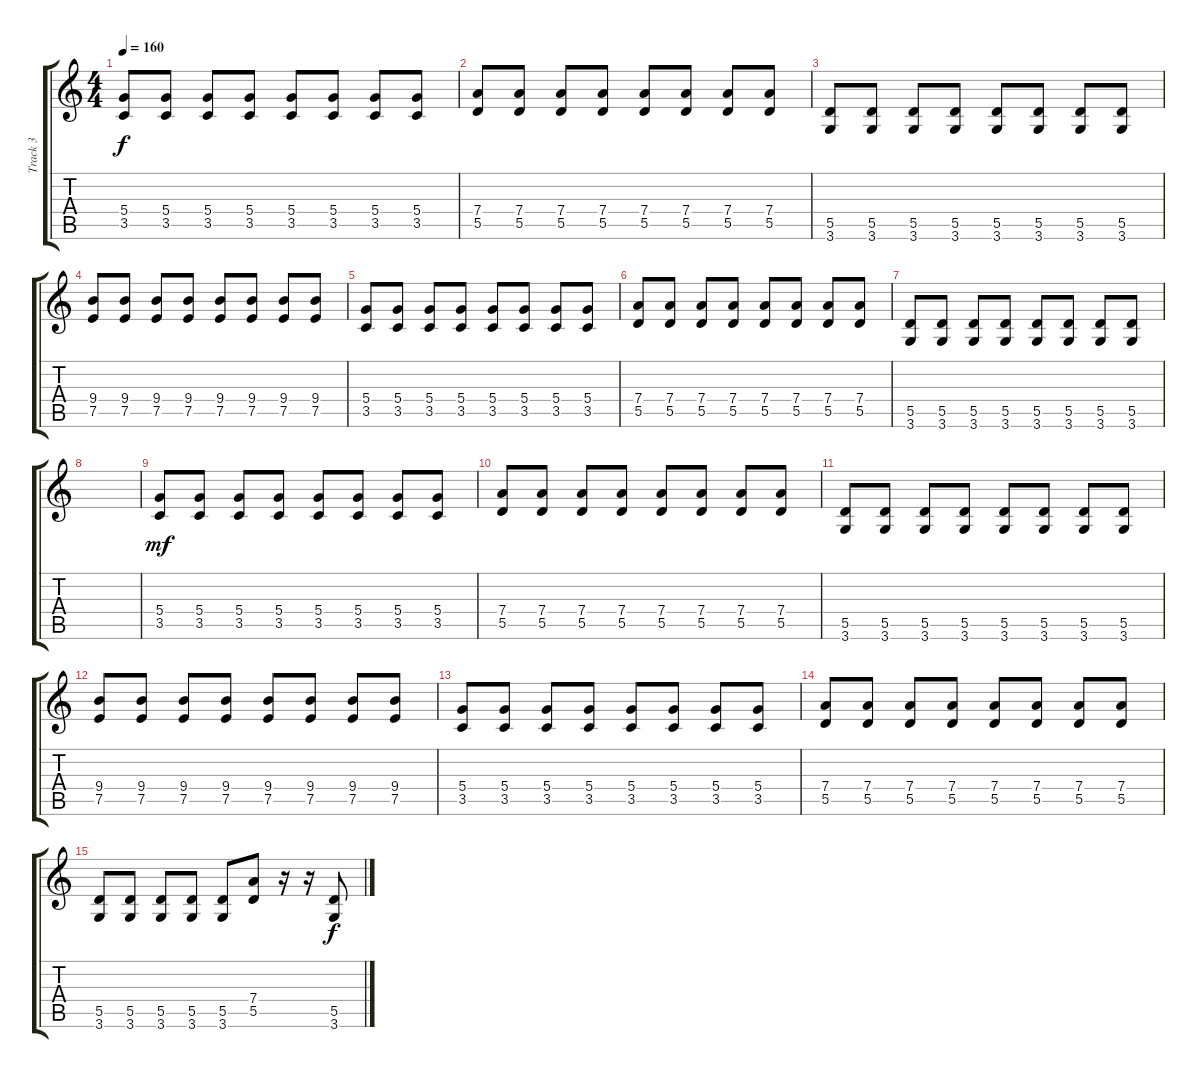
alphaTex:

\track ("Track 3" "Track 3") {instrument overdrivenguitar}
\staff {score tabs}
\tuning (E4 B3 G3 D3 A2 E2) {hide}
\ts (4 4)
\tempo 160
\clef g2
\ks c
(5.4 3.5).8{dy f} (5.4 3.5).8 (5.4 3.5).8 (5.4 3.5).8 (5.4 3.5).8 (5.4 3.5).8 (5.4 3.5).8 (5.4 3.5).8 |
(7.4 5.5).8 (7.4 5.5).8 (7.4 5.5).8 (7.4 5.5).8 (7.4 5.5).8 (7.4 5.5).8 (7.4 5.5).8 (7.4 5.5).8 |
(5.5 3.6).8 (5.5 3.6).8 (5.5 3.6).8 (5.5 3.6).8 (5.5 3.6).8 (5.5 3.6).8 (5.5 3.6).8 (5.5 3.6).8 |
(9.4 7.5).8 (9.4 7.5).8 (9.4 7.5).8 (9.4 7.5).8 (9.4 7.5).8 (9.4 7.5).8 (9.4 7.5).8 (9.4 7.5).8 |
(5.4 3.5).8 (5.4 3.5).8 (5.4 3.5).8 (5.4 3.5).8 (5.4 3.5).8 (5.4 3.5).8 (5.4 3.5).8 (5.4 3.5).8 |
(7.4 5.5).8 (7.4 5.5).8 (7.4 5.5).8 (7.4 5.5).8 (7.4 5.5).8 (7.4 5.5).8 (7.4 5.5).8 (7.4 5.5).8 |
(5.5 3.6).8 (5.5 3.6).8 (5.5 3.6).8 (5.5 3.6).8 (5.5 3.6).8 (5.5 3.6).8 (5.5 3.6).8 (5.5 3.6).8 |
|
(5.4 3.5).8{dy mf} (5.4 3.5).8 (5.4 3.5).8 (5.4 3.5).8 (5.4 3.5).8 (5.4 3.5).8 (5.4 3.5).8 (5.4 3.5).8 |
(7.4 5.5).8 (7.4 5.5).8 (7.4 5.5).8 (7.4 5.5).8 (7.4 5.5).8 (7.4 5.5).8 (7.4 5.5).8 (7.4 5.5).8 |
(5.5 3.6).8 (5.5 3.6).8 (5.5 3.6).8 (5.5 3.6).8 (5.5 3.6).8 (5.5 3.6).8 (5.5 3.6).8 (5.5 3.6).8 |
(9.4 7.5).8 (9.4 7.5).8 (9.4 7.5).8 (9.4 7.5).8 (9.4 7.5).8 (9.4 7.5).8 (9.4 7.5).8 (9.4 7.5).8 |
(5.4 3.5).8 (5.4 3.5).8 (5.4 3.5).8 (5.4 3.5).8 (5.4 3.5).8 (5.4 3.5).8 (5.4 3.5).8 (5.4 3.5).8 |
(7.4 5.5).8 (7.4 5.5).8 (7.4 5.5).8 (7.4 5.5).8 (7.4 5.5).8 (7.4 5.5).8 (7.4 5.5).8 (7.4 5.5).8 |
(5.5 3.6).8 (5.5 3.6).8 (5.5 3.6).8 (5.5 3.6).8 (5.5 3.6).8 (7.4 5.5).8 r.16 r.16 (5.5 3.6).8{dy f}
